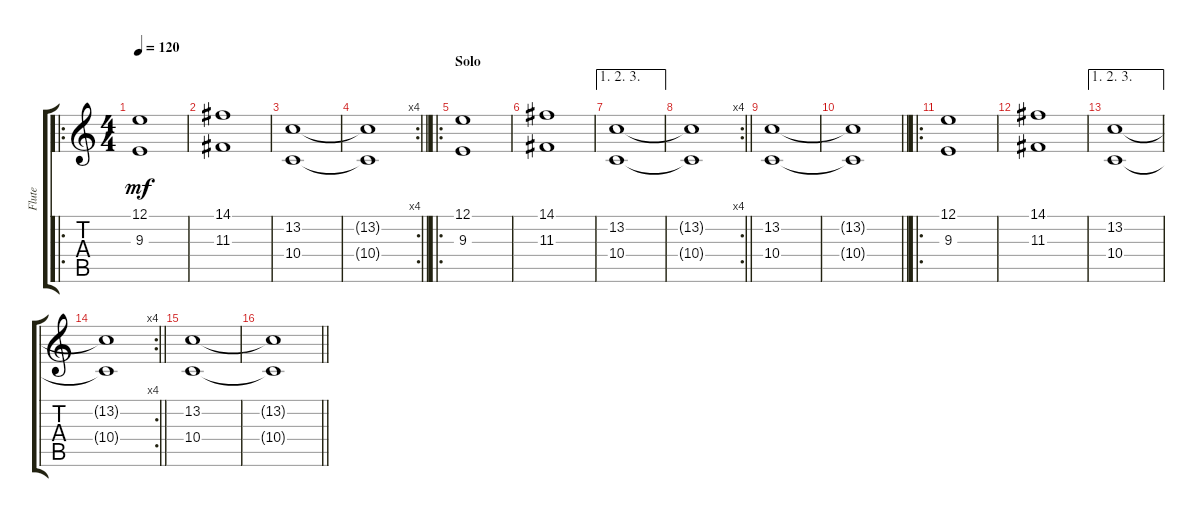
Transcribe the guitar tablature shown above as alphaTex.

\track ("Flute" "Flute") {instrument flute}
\staff {score tabs}
\tuning (E4 B3 G3 D3 A2 E2) {hide}
\ro
\ts (4 4)
\tempo 120
\clef g2
\ks c
(12.1 9.3).1{dy mf} |
(14.1 11.3).1 |
(13.2 10.4).1 |
\rc 4
\barLineRight lightlight
(13.2{t} 10.4{t}).1 |
\ro
\section ("" "Solo")
(12.1 9.3).1 |
(14.1 11.3).1 |
\ae (1 2 3)
(13.2 10.4).1 |
\rc 4
\barLineRight lightlight
(13.2{t} 10.4{t}).1 |
(13.2 10.4).1 |
\barLineRight lightlight
(13.2{t} 10.4{t}).1 |
\ro
(12.1 9.3).1 |
(14.1 11.3).1 |
\ae (1 2 3)
(13.2 10.4).1 |
\rc 4
\barLineRight lightlight
(13.2{t} 10.4{t}).1 |
(13.2 10.4).1 |
\barLineRight lightlight
(13.2{t} 10.4{t}).1
